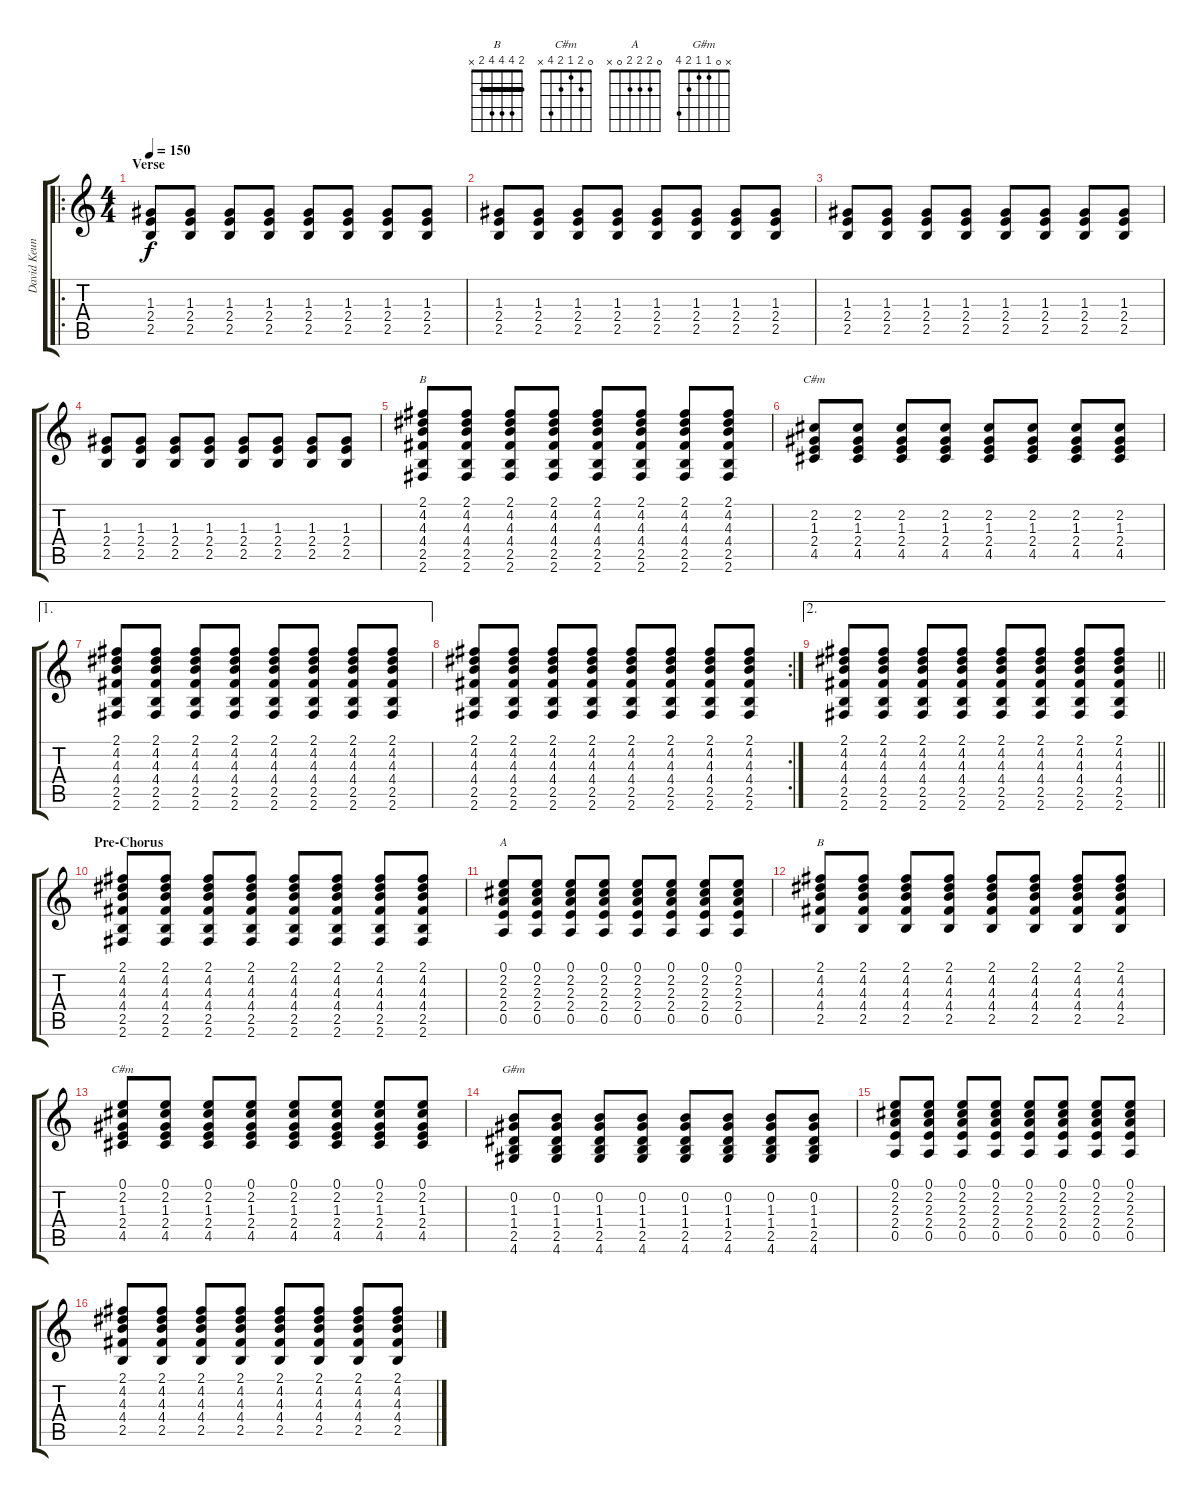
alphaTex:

\track ("David Keuning (Guitar)" "David Keun") {instrument distortionguitar}
\staff {score tabs}
\tuning (E4 B3 G3 D3 A2 E2) {hide}
\chord ("B" x x x x x x)
\chord ("C#m" x x x x x x)
\chord ("A" 0 2 2 2 0 x)
\chord ("B" 2 4 4 4 2 x) {barre 2}
\chord ("C#m" 0 2 1 2 4 x)
\chord ("G#m" x 0 1 1 2 4)
\ro
\ts (4 4)
\section ("" "Verse")
\tempo 150
\clef g2
\ks c
(1.3 2.4 2.5).8{dy f volume 5} (1.3 2.4 2.5).8 (1.3 2.4 2.5).8 (1.3 2.4 2.5).8 (1.3 2.4 2.5).8 (1.3 2.4 2.5).8 (1.3 2.4 2.5).8 (1.3 2.4 2.5).8 |
(1.3 2.4 2.5).8 (1.3 2.4 2.5).8 (1.3 2.4 2.5).8 (1.3 2.4 2.5).8 (1.3 2.4 2.5).8 (1.3 2.4 2.5).8 (1.3 2.4 2.5).8 (1.3 2.4 2.5).8 |
(1.3 2.4 2.5).8 (1.3 2.4 2.5).8 (1.3 2.4 2.5).8 (1.3 2.4 2.5).8 (1.3 2.4 2.5).8 (1.3 2.4 2.5).8 (1.3 2.4 2.5).8 (1.3 2.4 2.5).8 |
(1.3 2.4 2.5).8 (1.3 2.4 2.5).8 (1.3 2.4 2.5).8 (1.3 2.4 2.5).8 (1.3 2.4 2.5).8 (1.3 2.4 2.5).8 (1.3 2.4 2.5).8 (1.3 2.4 2.5).8 |
(2.1 4.2 4.3 4.4 2.5 2.6).8{ch "B"} (2.1 4.2 4.3 4.4 2.5 2.6).8 (2.1 4.2 4.3 4.4 2.5 2.6).8 (2.1 4.2 4.3 4.4 2.5 2.6).8 (2.1 4.2 4.3 4.4 2.5 2.6).8 (2.1 4.2 4.3 4.4 2.5 2.6).8 (2.1 4.2 4.3 4.4 2.5 2.6).8 (2.1 4.2 4.3 4.4 2.5 2.6).8 |
(2.2 1.3 2.4 4.5).8{ch "C#m"} (2.2 1.3 2.4 4.5).8 (2.2 1.3 2.4 4.5).8 (2.2 1.3 2.4 4.5).8 (2.2 1.3 2.4 4.5).8 (2.2 1.3 2.4 4.5).8 (2.2 1.3 2.4 4.5).8 (2.2 1.3 2.4 4.5).8 |
\ae 1
(2.1 4.2 4.3 4.4 2.5 2.6).8 (2.1 4.2 4.3 4.4 2.5 2.6).8 (2.1 4.2 4.3 4.4 2.5 2.6).8 (2.1 4.2 4.3 4.4 2.5 2.6).8 (2.1 4.2 4.3 4.4 2.5 2.6).8 (2.1 4.2 4.3 4.4 2.5 2.6).8 (2.1 4.2 4.3 4.4 2.5 2.6).8 (2.1 4.2 4.3 4.4 2.5 2.6).8 |
\rc 2
(2.1 4.2 4.3 4.4 2.5 2.6).8 (2.1 4.2 4.3 4.4 2.5 2.6).8 (2.1 4.2 4.3 4.4 2.5 2.6).8 (2.1 4.2 4.3 4.4 2.5 2.6).8 (2.1 4.2 4.3 4.4 2.5 2.6).8 (2.1 4.2 4.3 4.4 2.5 2.6).8 (2.1 4.2 4.3 4.4 2.5 2.6).8 (2.1 4.2 4.3 4.4 2.5 2.6).8 |
\ae 2
\barLineRight lightlight
(2.1 4.2 4.3 4.4 2.5 2.6).8 (2.1 4.2 4.3 4.4 2.5 2.6).8 (2.1 4.2 4.3 4.4 2.5 2.6).8 (2.1 4.2 4.3 4.4 2.5 2.6).8 (2.1 4.2 4.3 4.4 2.5 2.6).8 (2.1 4.2 4.3 4.4 2.5 2.6).8 (2.1 4.2 4.3 4.4 2.5 2.6).8 (2.1 4.2 4.3 4.4 2.5 2.6).8 |
\section ("" "Pre-Chorus")
(2.1 4.2 4.3 4.4 2.5 2.6).8 (2.1 4.2 4.3 4.4 2.5 2.6).8 (2.1 4.2 4.3 4.4 2.5 2.6).8 (2.1 4.2 4.3 4.4 2.5 2.6).8 (2.1 4.2 4.3 4.4 2.5 2.6).8 (2.1 4.2 4.3 4.4 2.5 2.6).8 (2.1 4.2 4.3 4.4 2.5 2.6).8 (2.1 4.2 4.3 4.4 2.5 2.6).8 |
(0.1 2.2 2.3 2.4 0.5).8{ch "A" volume 12} (0.1 2.2 2.3 2.4 0.5).8 (0.1 2.2 2.3 2.4 0.5).8 (0.1 2.2 2.3 2.4 0.5).8 (0.1 2.2 2.3 2.4 0.5).8 (0.1 2.2 2.3 2.4 0.5).8 (0.1 2.2 2.3 2.4 0.5).8 (0.1 2.2 2.3 2.4 0.5).8 |
(2.1 4.2 4.3 4.4 2.5).8{ch "B"} (2.1 4.2 4.3 4.4 2.5).8 (2.1 4.2 4.3 4.4 2.5).8 (2.1 4.2 4.3 4.4 2.5).8 (2.1 4.2 4.3 4.4 2.5).8 (2.1 4.2 4.3 4.4 2.5).8 (2.1 4.2 4.3 4.4 2.5).8 (2.1 4.2 4.3 4.4 2.5).8 |
(0.1 2.2 1.3 2.4 4.5).8{ch "C#m"} (0.1 2.2 1.3 2.4 4.5).8 (0.1 2.2 1.3 2.4 4.5).8 (0.1 2.2 1.3 2.4 4.5).8 (0.1 2.2 1.3 2.4 4.5).8 (0.1 2.2 1.3 2.4 4.5).8 (0.1 2.2 1.3 2.4 4.5).8 (0.1 2.2 1.3 2.4 4.5).8 |
(0.2 1.3 1.4 2.5 4.6).8{ch "G#m"} (0.2 1.3 1.4 2.5 4.6).8 (0.2 1.3 1.4 2.5 4.6).8 (0.2 1.3 1.4 2.5 4.6).8 (0.2 1.3 1.4 2.5 4.6).8 (0.2 1.3 1.4 2.5 4.6).8 (0.2 1.3 1.4 2.5 4.6).8 (0.2 1.3 1.4 2.5 4.6).8 |
(0.1 2.2 2.3 2.4 0.5).8 (0.1 2.2 2.3 2.4 0.5).8 (0.1 2.2 2.3 2.4 0.5).8 (0.1 2.2 2.3 2.4 0.5).8 (0.1 2.2 2.3 2.4 0.5).8 (0.1 2.2 2.3 2.4 0.5).8 (0.1 2.2 2.3 2.4 0.5).8 (0.1 2.2 2.3 2.4 0.5).8 |
(2.1 4.2 4.3 4.4 2.5).8 (2.1 4.2 4.3 4.4 2.5).8 (2.1 4.2 4.3 4.4 2.5).8 (2.1 4.2 4.3 4.4 2.5).8 (2.1 4.2 4.3 4.4 2.5).8 (2.1 4.2 4.3 4.4 2.5).8 (2.1 4.2 4.3 4.4 2.5).8 (2.1 4.2 4.3 4.4 2.5).8
